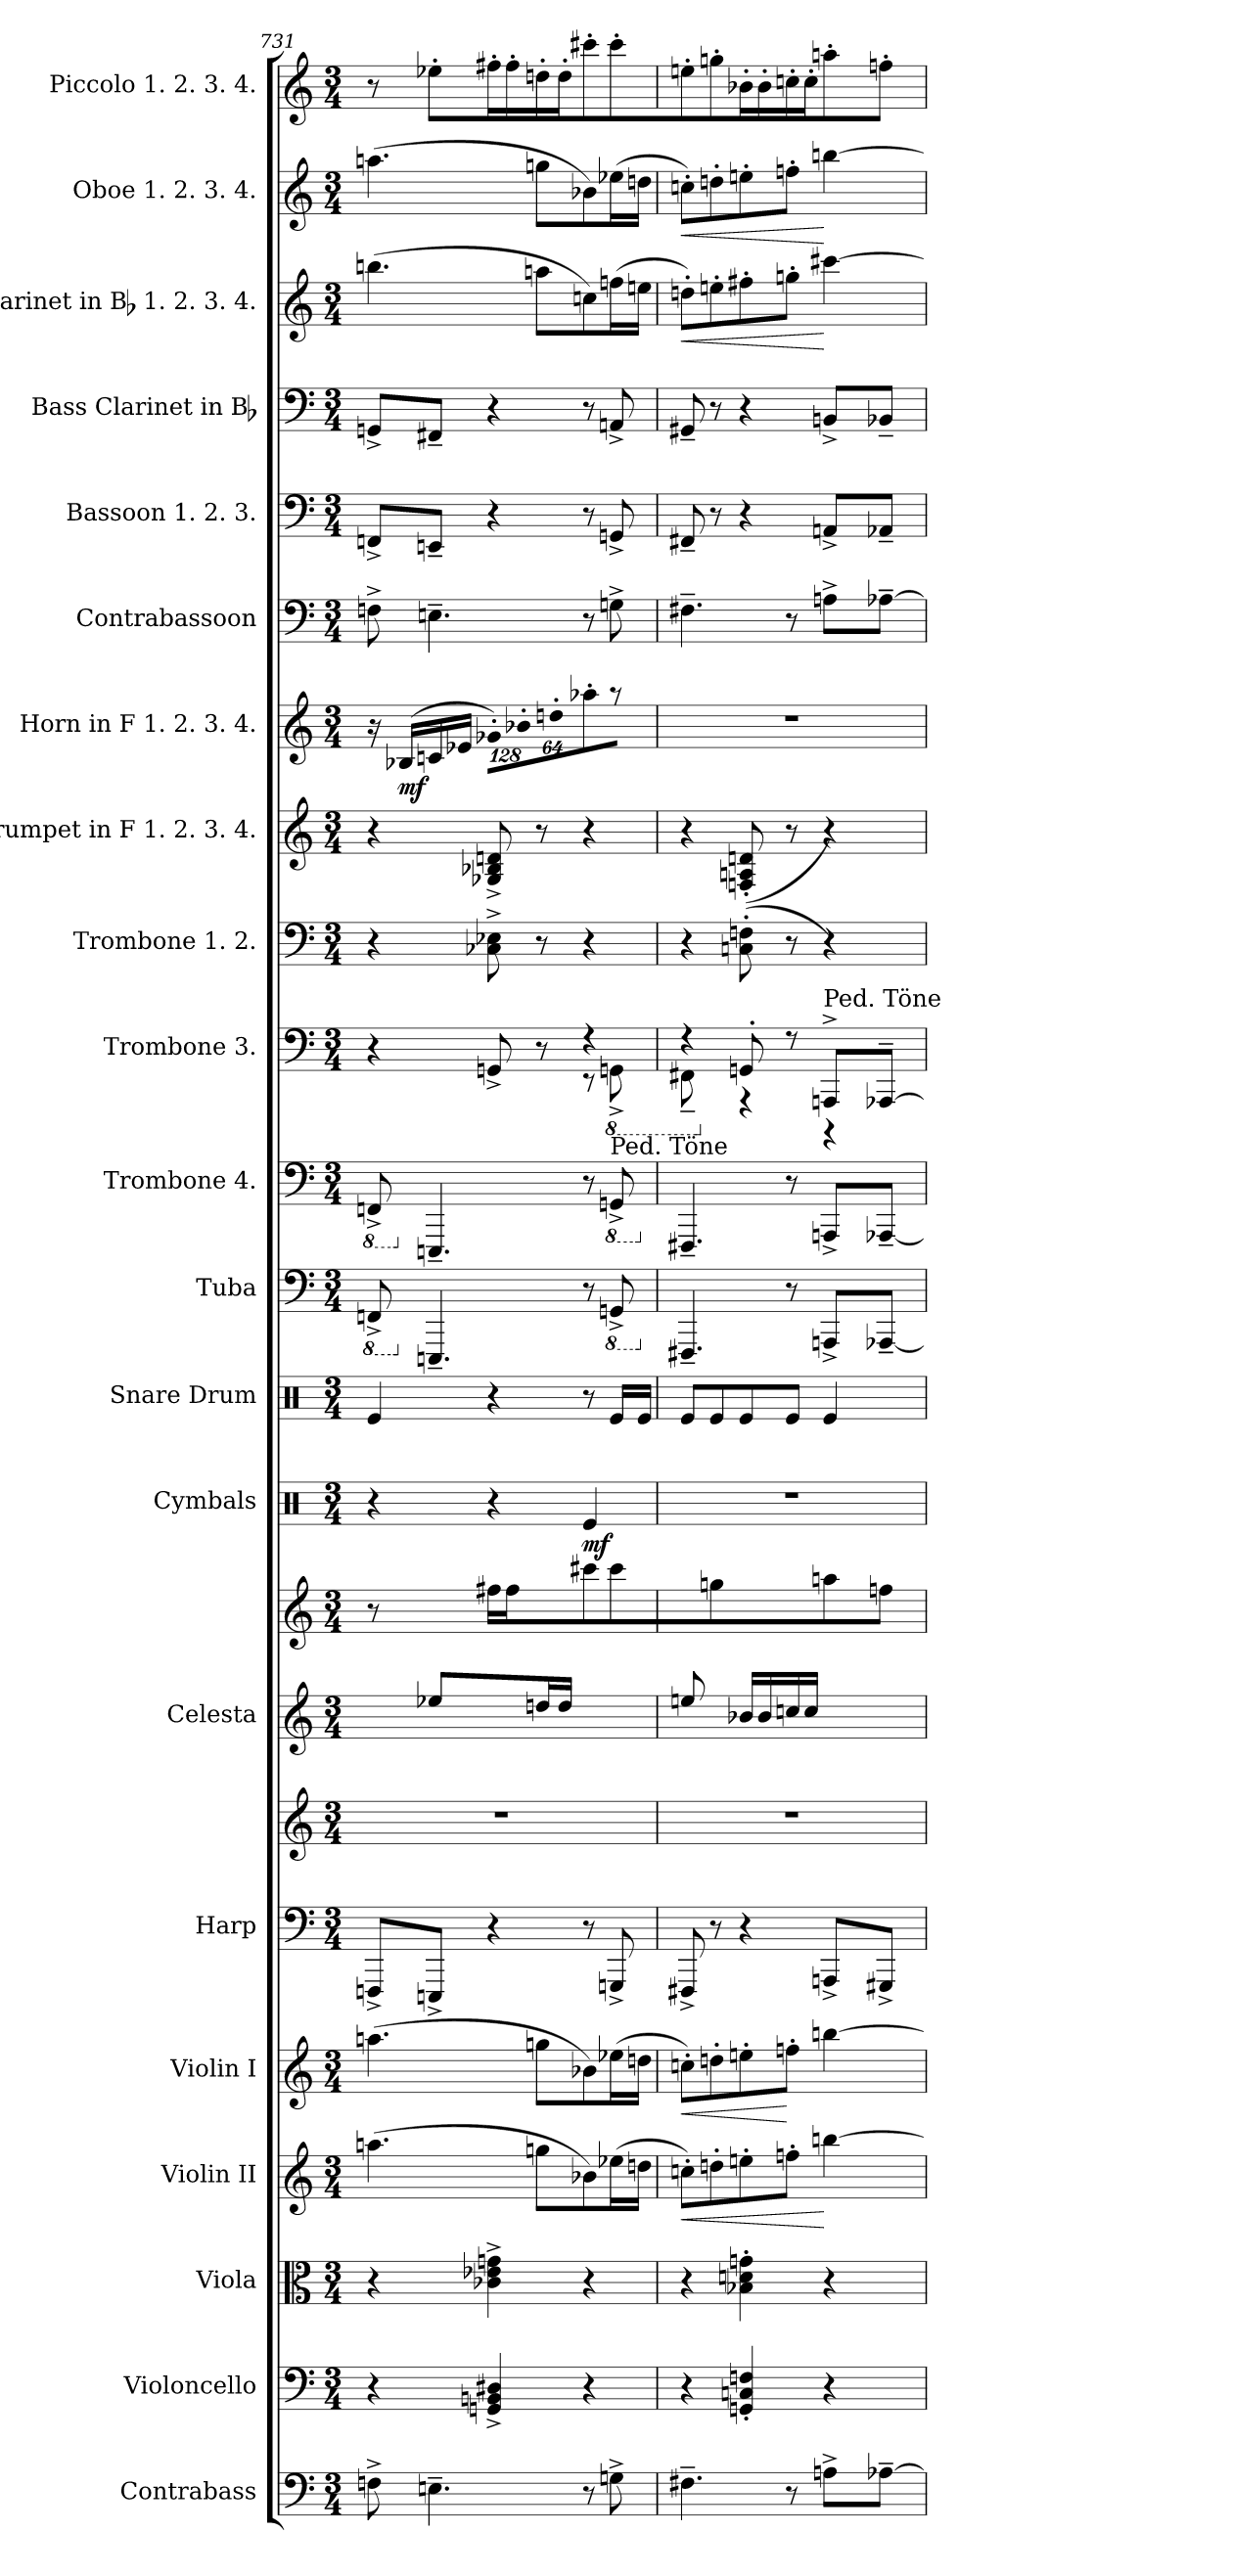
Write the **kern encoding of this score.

**kern	**kern	**kern	**kern	**dynam	**kern	**dynam	**kern	**kern	**kern	**kern	**kern	**dynam	**kern	**kern	**kern	**kern	**kern	**kern	**kern	**dynam	**kern	**kern	**kern	**kern	**dynam	**kern	**dynam	**kern
*part21	*part20	*part19	*part18	*part18	*part17	*part17	*part16	*part16	*part15	*part15	*part14	*part14	*part13	*part12	*part11	*part10	*part9	*part8	*part7	*part7	*part6	*part5	*part4	*part3	*part3	*part2	*part2	*part1
*staff23	*staff22	*staff21	*staff20	*staff20	*staff19	*staff19	*staff18	*staff17	*staff16	*staff15	*staff14	*staff14	*staff13	*staff12	*staff11	*staff10	*staff9	*staff8	*staff7	*staff7	*staff6	*staff5	*staff4	*staff3	*staff3	*staff2	*staff2	*staff1
*I"Contrabass	*I"Violoncello	*I"Viola	*I"Violin II	*	*I"Violin I	*	*I"Harp	*	*I"Celesta	*	*I"Cymbals	*	*I"Snare Drum	*I"Tuba	*I"Trombone 4.	*I"Trombone 3.	*I"Trombone 1. 2.	*I"Trumpet in F 1. 2. 3. 4.	*I"Horn in F 1. 2. 3. 4.	*	*I"Contrabassoon	*I"Bassoon 1. 2. 3.	*I"Bass Clarinet in Bb	*I"Clarinet in Bb 1. 2. 3. 4.	*	*I"Oboe 1. 2. 3. 4.	*	*I"Piccolo 1. 2. 3. 4.
*I'Cb.	*I'Vc.	*I'Vla.	*I'Vln. II	*	*I'Vln. I	*	*I'Hp.	*	*I'Cel.	*	*I'Cym.	*	*I'S. D.	*I'Tba.	*	*I'Tbn.	*I'Tbn.	*	*I'Hn.	*	*I'Cbsn.	*I'Bsn.	*I'B. Cl.	*I'Cl.	*	*I'Ob.	*	*I'Picc.
*clefF4	*clefF4	*clefC3	*clefG2	*	*clefG2	*	*clefF4	*clefG2	*clefG2	*clefG2	*clefX	*	*clefX	*clefF4	*clefF4	*clefF4	*clefF4	*clefG2	*clefG2	*	*clefF4	*clefF4	*clefF4	*clefG2	*	*clefG2	*	*clefG2
*ITrd7c12	*	*	*	*	*	*	*	*	*ITrd-7c-12	*ITrd-7c-12	*	*	*	*	*	*	*	*ITrd-3c-5	*ITrd4c7	*	*ITrd7c12	*	*ITrd1c2	*ITrd1c2	*	*	*	*ITrd-7c-12
*k[]	*k[]	*k[]	*k[]	*	*k[]	*	*k[]	*k[]	*k[]	*k[]	*k[]	*	*k[]	*k[]	*k[]	*k[]	*k[]	*k[b-]	*k[b-]	*	*k[]	*k[]	*k[b-e-]	*k[b-e-]	*	*k[]	*	*k[]
*M3/4	*M3/4	*M3/4	*M3/4	*	*M3/4	*	*M3/4	*M3/4	*M3/4	*M3/4	*M3/4	*	*M3/4	*M3/4	*M3/4	*M3/4	*M3/4	*M3/4	*M3/4	*	*M3/4	*M3/4	*M3/4	*M3/4	*	*M3/4	*	*M3/4
*	*	*	*	*	*	*	*	*8ba	*	*	*	*	*	*	*	*	*	*	*	*	*	*	*	*	*	*	*	*
=731	=731	=731	=731	=731	=731	=731	=731	=731	=731	=731	=731	=731	=731	=731	=731	=731	=731	=731	=731	=731	=731	=731	=731	=731	=731	=731	=731	=731
*	*	*	*	*	*	*	*	*	*^	*	*	*	*	*	*	*	*	*	*	*	*	*	*	*	*	*	*	*
!	!	!	!	!	!	!	!	!LO:N:vis=1	!	!LO:N:vis=1	!	!	!	!	!	!	!	!	!	!	!	!	!	!	!	!	!	!	!
*	*	*	*	*	*	*	*	*	*	*	*	*	*	*	*8ba	*	*	*	*	*	*	*	*	*	*	*	*	*	*
*	*	*	*	*	*	*	*	*	*	*	*	*	*	*	*	*8ba	*	*	*	*	*	*	*	*	*	*	*	*	*
*	*	*	*	*	*	*	*	*	*	*	*	*	*	*	*	*	*^	*	*	*	*	*	*	*	*	*	*	*	*
8FFn^i\	4r	4r	(4.aani\	.	(4.aani\	.	8FFFn^i/L	2.r	8ryy	2.ryy	8r	4r	.	4Rei/	8FFFn^i/	8FFFn^i/	4r	2ryy	4r	4r	16r	.	8FFn^i\	8FFn^i/L	8FFn^i/L	(4.aani\	.	(4.aani\	.	8r
.	.	.	.	.	.	.	.	.	.	.	.	.	.	.	.	.	.	.	.	.	(16E-Xi/LL	mf	.	.	.	.	.	.	.	.
*	*	*	*	*	*	*	*X8ba	*	*	*	*	*	*	*	*	*	*	*	*	*	*	*	*	*	*	*	*	*	*	*
*	*	*	*	*	*	*	*8ba	*	*	*	*	*	*	*	*	*	*	*	*	*	*	*	*	*	*	*	*	*	*	*
*	*	*	*	*	*	*	*	*	*	*	*	*	*	*	*X8ba	*	*	*	*	*	*	*	*	*	*	*	*	*	*	*
*	*	*	*	*	*	*	*	*	*	*	*	*	*	*	*	*X8ba	*	*	*	*	*	*	*	*	*	*	*	*	*	*
4.EEn~i\	.	.	.	.	.	.	8EEEn^i/J	.	8eee-Xi/L	.	8ryy	.	.	.	4.EEEn~i/	4.EEEn~i/	.	.	.	.	16Fni/	.	4.EEn~i\	8EEn~i/J	8EEn~i/J	.	.	.	.	8eee-X'i\L
.	.	.	.	.	.	.	.	.	.	.	.	.	.	.	.	.	.	.	.	.	16A-Xi/JJ	.	.	.	.	.	.	.	.	.
*	*	*	*	*	*	*	*	*	*	*	*	*	*	*	*	*	*	*	*	*	*Xbrackettup	*	*	*	*	*	*	*	*	*
!	!	!	!	!	!	!	!	!	!	!	!	!	!	!	!	!	!	!	!	!	!LO:N:vis=8	!	!	!	!	!	!	!	!	!
.	4GGni/^ 4BBni^ 4D#Xi^	4c-Xi\^ 4e-Xi^ 4gni^	.	.	.	.	4r	.	8ryy	.	16fff#Xi\L	4r	.	4r	.	.	8GGn^i/	.	8C-Xi\^ 8E-Xi^	8c-Xi/^ 8e-Xi^ 8gni^	1024%85c-X'i\L)	.	.	4r	4r	.	.	.	.	16fff#X'i\L
.	.	.	.	.	.	.	.	.	.	.	16fff#i\	.	.	.	.	.	.	.	.	.	.	.	.	.	.	.	.	.	.	16fff#'i\J
!	!	!	!	!	!	!	!	!	!	!	!	!	!	!	!	!	!	!	!	!	!LO:N:vis=8	!	!	!	!	!	!	!	!	!
.	.	.	.	.	.	.	.	.	.	.	.	.	.	.	.	.	.	.	.	.	1024%85e-X'i\	.	.	.	.	.	.	.	.	.
.	.	.	8ggni\L	.	8ggni\L	.	.	.	16dddni/	.	8ryy	.	.	.	.	.	8r	.	8r	8r	.	.	.	.	.	8ggni\L	.	8ggni\L	.	16dddn'i\L
!	!	!	!	!	!	!	!	!	!	!	!	!	!	!	!	!	!	!	!	!	!LO:N:vis=8	!	!	!	!	!	!	!	!	!
.	.	.	.	.	.	.	.	.	.	.	.	.	.	.	.	.	.	.	.	.	512%43gn'i\J	.	.	.	.	.	.	.	.	.
.	.	.	.	.	.	.	.	.	16dddi/J	.	.	.	.	.	.	.	.	.	.	.	.	.	.	.	.	.	.	.	.	16ddd'i\J
8r	4r	4r	8b-Xi\)	.	8b-Xi\)	.	8r	.	4ryy	.	8cccc#Xi\	4Rei/	mf	8r	8r	8r	4r	8r	4r	4r	8dd-X'i\	.	8r	8r	8r	8b-Xi\)	.	8b-Xi\)	.	8cccc#X'i\
*	*	*	*	*	*	*	*	*	*	*	*	*	*	*	*8ba	*	*	*	*	*	*	*	*	*	*	*	*	*	*	*
*	*	*	*	*	*	*	*	*	*	*	*	*	*	*	*	*8ba	*	*	*	*	*	*	*	*	*	*	*	*	*	*
*	*	*	*	*	*	*	*	*	*	*	*	*	*	*	*	*	*8ba	*	*	*	*	*	*	*	*	*	*	*	*	*
!	!	!	!	!	!	!	!	!	!	!	!	!	!	!	!	!	!	!LO:TX:b:t=Ped. Töne	!	!	!	!	!	!	!	!	!	!	!	!
8GGn^i\	.	.	(16ee-Xi\L	.	(16ee-Xi\L	.	8GGGn^i/	.	.	.	8cccc#i\	.	.	16Rei/LL	8GGGn^i/	8GGGn^i/	.	8GGGn^i\	.	.	8r	.	8GGn^i\	8GGn^i/	8GGn^i/	(16ee-Xi\L	.	(16ee-Xi\L	.	8cccc#'i\
.	.	.	16ddni\JJ	.	16ddni\JJ	.	.	.	.	.	.	.	.	16Rei/JJ	.	.	.	.	.	.	.	.	.	.	.	16ddni\JJ	.	16ddni\JJ	.	.
=732	=732	=732	=732	=732	=732	=732	=732	=732	=732	=732	=732	=732	=732	=732	=732	=732	=732	=732	=732	=732	=732	=732	=732	=732	=732	=732	=732	=732	=732	=732
!	!	!	!	!LO:HP:b	!	!LO:HP:b	!	!LO:N:vis=1	!	!LO:N:vis=1	!	!LO:N:vis=1	!	!	!	!	!	!	!	!	!	!	!	!	!	!	!	!	!	!
*	*	*	*	*	*	*	*	*	*	*	*	*	*	*	*X8ba	*	*	*	*	*	*	*	*	*	*	*	*	*	*	*
*	*	*	*	*	*	*	*	*	*	*	*	*	*	*	*	*X8ba	*	*	*	*	*	*	*	*	*	*	*	*	*	*
!	!	!	!	!	!	!	!	!	!	!	!	!	!	!	!	!	!	!	!	!	!LO:N:vis=1	!	!	!	!	!	!LO:HP:b	!	!LO:HP:b	!
4.FF#X~i\	4r	4r	8ccn'i\L)	<	8ccn'i\L)	<	8FFF#X^i/	2.r	8eeeni/	2.ryy	8ryy	2.r	.	8Rei/L	4.FFF#X~i/	4.FFF#X~i/	4r	8FFF#X~i\	4r	4r	2.r	.	4.FF#X~i\	8FF#X~i/	8FF#X~i/	8ccn'i\L)	<	8ccn'i\L)	<	8eeen'i\
*	*	*	*	*	*	*	*	*	*	*	*	*	*	*	*	*	*X8ba	*	*	*	*	*	*	*	*	*	*	*	*	*
.	.	.	8ddn'i\	.	8ddn'i\	.	8r	.	8ryy	.	8gggni\	.	.	8Rei/	.	.	.	8ryy	.	.	.	.	.	8r	8r	8ddn'i\	.	8ddn'i\	.	8gggn'i\
.	4GGni/' 4Cni' 4Fni'	4B-Xi\' 4dni' 4gni'	8een'i\	.	8een'i\	.	4r	.	16bb-Xi/L	.	4ryy	.	.	8Rei/	.	.	8GGn'i/	4r	(8Cni\' 8Fni'	(8B-Xi/' 8dni' 8gni'	.	.	.	4r	4r	8een'i\	.	8een'i\	.	16bb-X'i\L
.	.	.	.	.	.	.	.	.	16bb-i/	.	.	.	.	.	.	.	.	.	.	.	.	.	.	.	.	.	.	.	.	16bb-'i\J
8r	.	.	8ffn'i\J	.	8ffn'i\J	[	.	.	16cccni/	.	.	.	.	8Rei/J	8r	8r	8r	.	8r	8r	.	.	8r	.	.	8ffn'i\J	.	8ffn'i\J	.	16cccn'i\L
.	.	.	.	.	.	.	.	.	16ccci/J	.	.	.	.	.	.	.	.	.	.	.	.	.	.	.	.	.	.	.	.	16ccc'i\J
!	!	!	!	!	!	!	!	!	!	!	!	!	!	!	!	!	!LO:TX:a:t=Ped. Töne	!	!	!	!	!	!	!	!	!	!	!	!	!
8AAn^i\L	4r	4r	[>4bbni\	[	[>4bbni\	.	8AAAn^i/L	.	4ryy	.	8aaani\	.	.	4Rei/	8AAAn^i/L	8AAAn^i/L	8AAAn^i/L	4r	4r)	4r)	.	.	8AAn^i\L	8AAn^i/L	8AAn^i/L	[>4bbni\	[	[>4bbni\	[	8aaan'i\
[>8AA-X~i\J	.	.	.	.	.	.	8GGG#X^i/J	.	.	.	8fffni\J	.	.	.	[<8AAA-X~i/J	[<8AAA-X~i/J	[<8AAA-X~i/J	.	.	.	.	.	[>8AA-X~i\J	8AA-X~i/J	8AA-X~i/J	.	.	.	.	8fffn'i\J
*	*	*	*	*	*	*	*	*	*v	*v	*	*	*	*	*	*	*v	*v	*	*	*	*	*	*	*	*	*	*	*	*
*	*	*	*	*	*	*	*	*X8ba	*	*	*	*	*	*	*	*	*	*	*	*	*	*	*	*	*	*	*	*
=	=	=	=	=	=	=	=	=	=	=	=	=	=	=	=	=	=	=	=	=	=	=	=	=	=	=	=	=
*-	*-	*-	*-	*-	*-	*-	*-	*-	*-	*-	*-	*-	*-	*-	*-	*-	*-	*-	*-	*-	*-	*-	*-	*-	*-	*-	*-	*-
